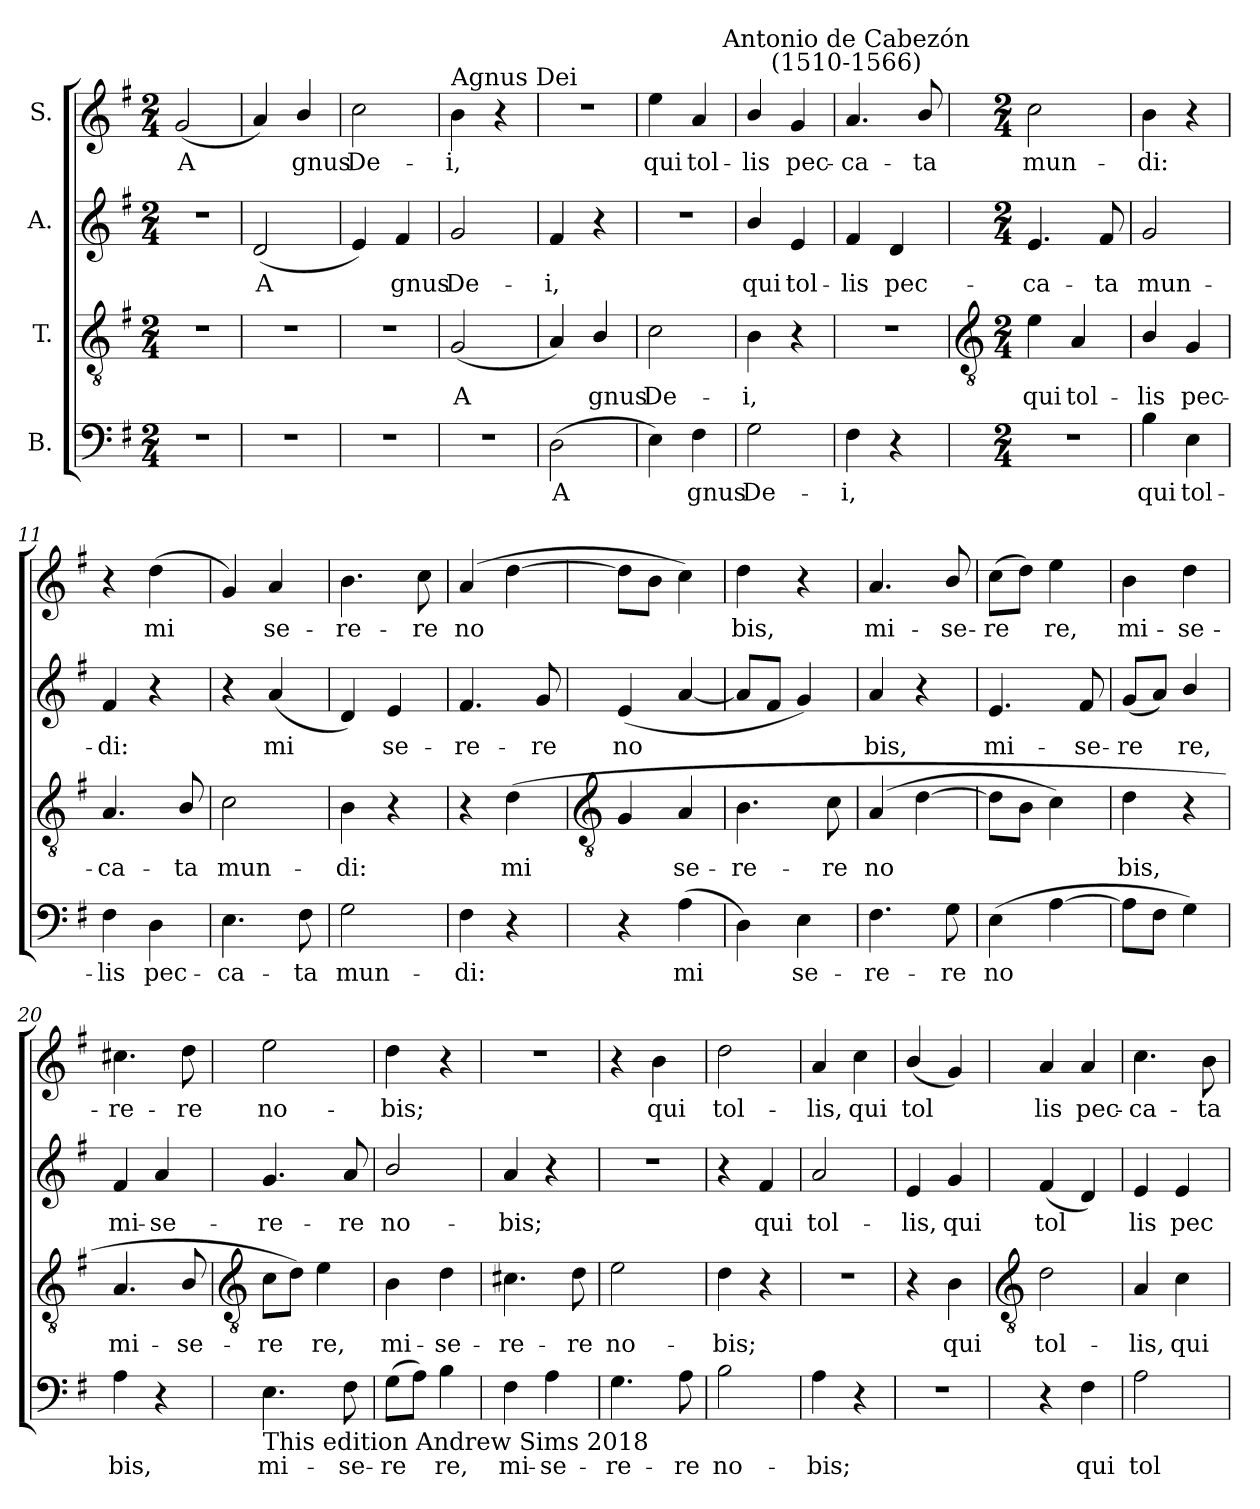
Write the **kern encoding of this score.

**kern	**text	**kern	**text	**kern	**text	**kern	**text
*part4	*part4	*part3	*part3	*part2	*part2	*part1	*part1
*staff4	*staff4	*staff3	*staff3	*staff2	*staff2	*staff1	*staff1
*I"B.	*	*I"T.	*	*I"A.	*	*I"S.	*
*clefF4	*	*clefGv2	*	*clefG2	*	*clefG2	*
*k[f#]	*	*k[f#]	*	*k[f#]	*	*k[f#]	*
*G:	*	*G:	*	*G:	*	*G:	*
*M2/4	*	*M2/4	*	*M2/4	*	*M2/4	*
=1	=1	=1	=1	=1	=1	=1	=1
!LO:N:vis=1	!	!LO:N:vis=1	!	!LO:N:vis=1	!	!	!LO:LY:b
2r	.	2r	.	2r	.	(<2g	A
=2	=2	=2	=2	=2	=2	=2	=2
!LO:N:vis=1	!	!LO:N:vis=1	!	!	!LO:LY:b	!	!
2r	.	2r	.	(<2d	A	4a)	.
!	!	!	!	!	!	!	!LO:LY:b
.	.	.	.	.	.	4b/	gnus
=3	=3	=3	=3	=3	=3	=3	=3
!LO:N:vis=1	!	!LO:N:vis=1	!	!	!	!	!LO:LY:b
2r	.	2r	.	4e)	.	2cc	De-
!	!	!	!	!	!LO:LY:b	!	!
.	.	.	.	4f#	gnus	.	.
=4	=4	=4	=4	=4	=4	=4	=4
!	!	!	!	!	!	!LO:TX:a:t=Agnus Dei	!
!LO:N:vis=1	!	!	!LO:LY:b	!	!LO:LY:b	!	!LO:LY:b
2r	.	(<2G	A	2g	De-	4b	-i,
.	.	.	.	.	.	4r	.
=5	=5	=5	=5	=5	=5	=5	=5
!	!LO:LY:b	!	!	!	!LO:LY:b	!LO:N:vis=1	!
(>2D	A	4A)	.	4f#	-i,	2r	.
!	!	!	!LO:LY:b	!	!	!	!
.	.	4B/	gnus	4r	.	.	.
=6	=6	=6	=6	=6	=6	=6	=6
!	!	!	!LO:LY:b	!LO:N:vis=1	!	!	!LO:LY:b
4E)	.	2c	De-	2r	.	4ee	qui
!	!LO:LY:b	!	!	!	!	!	!LO:LY:b
4F#	gnus	.	.	.	.	4a	tol-
=7	=7	=7	=7	=7	=7	=7	=7
!	!LO:LY:b	!	!LO:LY:b	!	!LO:LY:b	!	!LO:LY:b
2G	De-	4B	-i,	4b/	qui	4b/	-lis
!	!	!	!	!	!LO:LY:b	!	!LO:LY:b
.	.	4r	.	4e	tol-	4g	pec-
=8	=8	=8	=8	=8	=8	=8	=8
!	!	!	!	!	!	!LO:TX:a:cj:t=Antonio de Cabezón\n(1510-1566)	!
!	!LO:LY:b	!LO:N:vis=1	!	!	!LO:LY:b	!	!LO:LY:b
4F#	-i,	2r	.	4f#	-lis	4.a	-ca-
!	!	!	!	!	!LO:LY:b	!	!
4r	.	.	.	4d	pec-	.	.
!	!	!	!	!	!	!	!LO:LY:b
.	.	.	.	.	.	8b/	-ta
!!LO:LB:g=z
=9	=9	=9	=9	=9	=9	=9	=9
*	*	*clefGv2	*	*	*	*	*
*M2/4	*	*M2/4	*	*M2/4	*	*M2/4	*
!LO:N:vis=1	!	!	!LO:LY:b	!	!LO:LY:b	!	!LO:LY:b
2r	.	4e	qui	4.e	-ca-	2cc	mun-
!	!	!	!LO:LY:b	!	!	!	!
.	.	4A	tol-	.	.	.	.
!	!	!	!	!	!LO:LY:b	!	!
.	.	.	.	8f#	-ta	.	.
=10	=10	=10	=10	=10	=10	=10	=10
!	!LO:LY:b	!	!LO:LY:b	!	!LO:LY:b	!	!LO:LY:b
4B	qui	4B/	-lis	2g	mun-	4b	-di:
!	!LO:LY:b	!	!LO:LY:b	!	!	!	!
4E	tol-	4G	pec-	.	.	4r	.
=11	=11	=11	=11	=11	=11	=11	=11
!	!LO:LY:b	!	!LO:LY:b	!	!LO:LY:b	!	!
4F#	-lis	4.A	-ca-	4f#	-di:	4r	.
!	!LO:LY:b	!	!	!	!	!	!LO:LY:b
4D	pec-	.	.	4r	.	(<4dd	mi
!	!	!	!LO:LY:b	!	!	!	!
.	.	8B/	-ta	.	.	.	.
=12	=12	=12	=12	=12	=12	=12	=12
!	!LO:LY:b	!	!LO:LY:b	!	!	!	!
4.E	-ca-	2c	mun-	4r	.	4g)	.
!	!	!	!	!	!LO:LY:b	!	!LO:LY:b
.	.	.	.	(<4a	mi	4a	se-
!	!LO:LY:b	!	!	!	!	!	!
8F#	-ta	.	.	.	.	.	.
=13	=13	=13	=13	=13	=13	=13	=13
!	!LO:LY:b	!	!LO:LY:b	!	!	!	!LO:LY:b
2G	mun-	4B	-di:	4d)	.	4.b	-re-
!	!	!	!	!	!LO:LY:b	!	!
.	.	4r	.	4e	se-	.	.
!	!	!	!	!	!	!	!LO:LY:b
.	.	.	.	.	.	8cc	-re
=14	=14	=14	=14	=14	=14	=14	=14
!	!LO:LY:b	!	!	!	!LO:LY:b	!	!LO:LY:b
4F#	-di:	4r	.	4.f#	-re-	(>4a	no
!	!	!	!LO:LY:b	!	!	!	!
4r	.	(>4d	mi	.	.	[4dd	.
!	!	!	!	!	!LO:LY:b	!	!
.	.	.	.	8g	-re	.	.
!!LO:LB:g=z
=15	=15	=15	=15	=15	=15	=15	=15
*	*	*clefGv2	*	*	*	*	*
!	!	!	!	!	!LO:LY:b	!	!
4r	.	4G	.	(<4e	no	8ddL]	.
.	.	.	.	.	.	8bJ	.
!	!LO:LY:b	!	!LO:LY:b	!	!	!	!
(>4A	mi	4A	se-	[4a	.	4cc)	.
=16	=16	=16	=16	=16	=16	=16	=16
!	!	!	!LO:LY:b	!	!	!	!LO:LY:b
4D)	.	4.B	-re-	8aL]	.	4dd	bis,
.	.	.	.	8f#J	.	.	.
!	!LO:LY:b	!	!	!	!	!	!
4E	se-	.	.	4g)	.	4r	.
!	!	!	!LO:LY:b	!	!	!	!
.	.	8c	-re	.	.	.	.
=17	=17	=17	=17	=17	=17	=17	=17
!	!LO:LY:b	!	!LO:LY:b	!	!LO:LY:b	!	!LO:LY:b
4.F#	-re-	(>4A	no	4a	bis,	4.a	mi-
.	.	[4d	.	4r	.	.	.
!	!LO:LY:b	!	!	!	!	!	!LO:LY:b
8G	-re	.	.	.	.	8b/	-se-
=18	=18	=18	=18	=18	=18	=18	=18
!	!LO:LY:b	!	!	!	!LO:LY:b	!	!LO:LY:b
(>4E	no	8dL]	.	4.e	mi-	(>8ccL	-re
.	.	8BJ	.	.	.	8ddJ)	.
!	!	!	!	!	!	!	!LO:LY:b
[4A	.	4c)	.	.	.	4ee	re,
!	!	!	!	!	!LO:LY:b	!	!
.	.	.	.	8f#	-se-	.	.
=19	=19	=19	=19	=19	=19	=19	=19
!	!	!	!LO:LY:b	!	!LO:LY:b	!	!LO:LY:b
8AL]	.	4d	bis,	(<8gL	-re	4b	mi-
8F#J	.	.	.	8aJ)	.	.	.
!	!	!	!	!	!LO:LY:b	!	!LO:LY:b
4G)	.	4r	.	4b/	re,	4dd	-se-
=20	=20	=20	=20	=20	=20	=20	=20
!	!LO:LY:b	!	!LO:LY:b	!	!LO:LY:b	!	!LO:LY:b
4A	bis,	4.A	mi-	4f#	mi-	4.cc#X	-re-
!	!	!	!	!	!LO:LY:b	!	!
4r	.	.	.	4a	-se-	.	.
!	!	!	!LO:LY:b	!	!	!	!LO:LY:b
.	.	8B/	-se-	.	.	8dd	-re
!!LO:LB:g=z
=21	=21	=21	=21	=21	=21	=21	=21
*	*	*clefGv2	*	*	*	*	*
!LO:TX:b:t=This edition  Andrew Sims 2018	!	!	!	!	!	!	!
!	!LO:LY:b	!	!LO:LY:b	!	!LO:LY:b	!	!LO:LY:b
4.E	mi-	8cL	-re	4.g	-re-	2ee	no-
.	.	8dJ)	.	.	.	.	.
!	!	!	!LO:LY:b	!	!	!	!
.	.	4e	re,	.	.	.	.
!	!LO:LY:b	!	!	!	!LO:LY:b	!	!
8F#	-se-	.	.	8a	-re	.	.
=22	=22	=22	=22	=22	=22	=22	=22
!	!LO:LY:b	!	!LO:LY:b	!	!LO:LY:b	!	!LO:LY:b
(>8GL	-re	4B	mi-	2b/	no-	4dd	-bis;
8AJ)	.	.	.	.	.	.	.
!	!LO:LY:b	!	!LO:LY:b	!	!	!	!
4B	re,	4d	-se-	.	.	4r	.
=23	=23	=23	=23	=23	=23	=23	=23
!	!LO:LY:b	!	!LO:LY:b	!	!LO:LY:b	!LO:N:vis=1	!
4F#	mi-	4.c#X	-re-	4a	-bis;	2r	.
!	!LO:LY:b	!	!	!	!	!	!
4A	-se-	.	.	4r	.	.	.
!	!	!	!LO:LY:b	!	!	!	!
.	.	8d	-re	.	.	.	.
=24	=24	=24	=24	=24	=24	=24	=24
!	!LO:LY:b	!	!LO:LY:b	!LO:N:vis=1	!	!	!
4.G	-re-	2e	no-	2r	.	4r	.
!	!	!	!	!	!	!	!LO:LY:b
.	.	.	.	.	.	4b	qui
!	!LO:LY:b	!	!	!	!	!	!
8A	-re	.	.	.	.	.	.
=25	=25	=25	=25	=25	=25	=25	=25
!	!LO:LY:b	!	!LO:LY:b	!	!	!	!LO:LY:b
2B	no-	4d	-bis;	4r	.	2dd	tol-
!	!	!	!	!	!LO:LY:b	!	!
.	.	4r	.	4f#	qui	.	.
=26	=26	=26	=26	=26	=26	=26	=26
!	!LO:LY:b	!LO:N:vis=1	!	!	!LO:LY:b	!	!LO:LY:b
4A	-bis;	2r	.	2a	tol-	4a	-lis,
!	!	!	!	!	!	!	!LO:LY:b
4r	.	.	.	.	.	4cc	qui
=27	=27	=27	=27	=27	=27	=27	=27
!LO:N:vis=1	!	!	!	!	!LO:LY:b	!	!LO:LY:b
2r	.	4r	.	4e	-lis,	(<4b/	tol
!	!	!	!LO:LY:b	!	!LO:LY:b	!	!
.	.	4B	qui	4g	qui	4g)	.
!!LO:LB:g=z
=28	=28	=28	=28	=28	=28	=28	=28
*	*	*clefGv2	*	*	*	*	*
!	!	!	!LO:LY:b	!	!LO:LY:b	!	!LO:LY:b
4r	.	2d	tol-	(<4f#	tol	4a	lis
!	!LO:LY:b	!	!	!	!	!	!LO:LY:b
4F#	qui	.	.	4d)	.	4a	pec-
=29	=29	=29	=29	=29	=29	=29	=29
!	!LO:LY:b	!	!LO:LY:b	!	!LO:LY:b	!	!LO:LY:b
2A	tol-	4A	-lis,	4e	lis	4.cc	-ca-
!	!	!	!LO:LY:b	!	!LO:LY:b	!	!
.	.	4c	qui	4e	pec-	.	.
!	!	!	!	!	!	!	!LO:LY:b
.	.	.	.	.	.	8b	-ta
=	=	=	=	=	=	=	=
*-	*-	*-	*-	*-	*-	*-	*-
